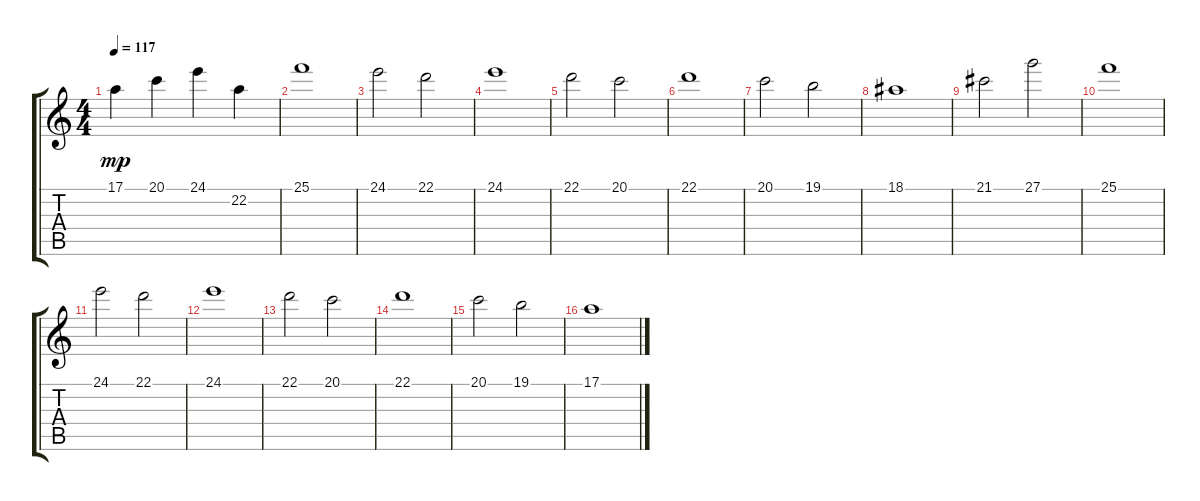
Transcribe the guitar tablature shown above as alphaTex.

\track "" {instrument stringensemble1}
\staff {score tabs}
\tuning (E4 B3 G3 D3 A2 E2) {hide}
\ts (4 4)
\tempo 117
\clef g2
\ks c
17.1.4{dy mp} 20.1.4 24.1.4 22.2.4 |
25.1.1 |
24.1.2 22.1.2 |
24.1.1 |
22.1.2 20.1.2 |
22.1.1 |
20.1.2 19.1.2 |
18.1.1 |
21.1.2 27.1.2 |
25.1.1 |
24.1.2 22.1.2 |
24.1.1 |
22.1.2 20.1.2 |
22.1.1 |
20.1.2 19.1.2 |
17.1.1
